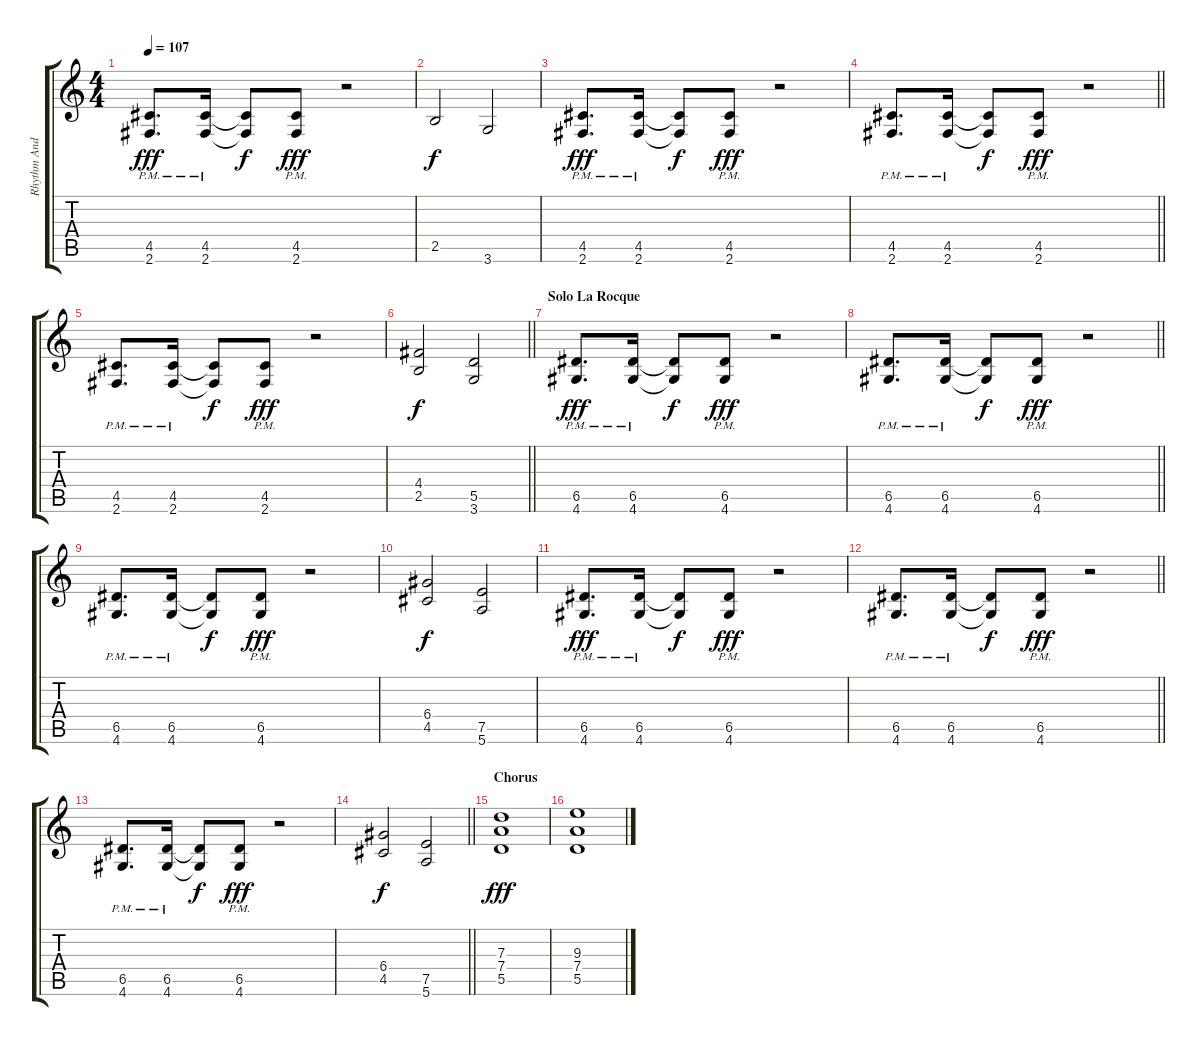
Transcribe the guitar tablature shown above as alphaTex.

\track ("Rhythm Andy LaRocque" "Rhythm And") {instrument distortionguitar}
\staff {score tabs}
\tuning (E4 B3 G3 D3 A2 E2) {hide}
\ts (4 4)
\tempo 107
\clef g2
\ks c
(4.5{pm} 2.6{pm}).8{d dy fff} (4.5{pm} 2.6{pm}).16 (4.5{t} 2.6{t}).8{dy f} (4.5{pm} 2.6{pm}).8{dy fff} r.2 |
2.5.2{dy f} 3.6.2 |
(4.5{pm} 2.6{pm}).8{d dy fff} (4.5{pm} 2.6{pm}).16 (4.5{t} 2.6{t}).8{dy f} (4.5{pm} 2.6{pm}).8{dy fff} r.2 |
\barLineRight lightlight
(4.5{pm} 2.6{pm}).8{d} (4.5{pm} 2.6{pm}).16 (4.5{t} 2.6{t}).8{dy f} (4.5{pm} 2.6{pm}).8{dy fff} r.2 |
(4.5{pm} 2.6{pm}).8{d} (4.5{pm} 2.6{pm}).16 (4.5{t} 2.6{t}).8{dy f} (4.5{pm} 2.6{pm}).8{dy fff} r.2 |
\barLineRight lightlight
(4.4 2.5).2{dy f} (5.5 3.6).2 |
\section ("" "Solo La Rocque")
(6.5{pm} 4.6{pm}).8{d dy fff} (6.5{pm} 4.6{pm}).16 (6.5{t} 4.6{t}).8{dy f} (6.5{pm} 4.6{pm}).8{dy fff} r.2 |
\barLineRight lightlight
(6.5{pm} 4.6{pm}).8{d} (6.5{pm} 4.6{pm}).16 (6.5{t} 4.6{t}).8{dy f} (6.5{pm} 4.6{pm}).8{dy fff} r.2 |
(6.5{pm} 4.6{pm}).8{d} (6.5{pm} 4.6{pm}).16 (6.5{t} 4.6{t}).8{dy f} (6.5{pm} 4.6{pm}).8{dy fff} r.2 |
(6.4 4.5).2{dy f} (7.5 5.6).2 |
(6.5{pm} 4.6{pm}).8{d dy fff} (6.5{pm} 4.6{pm}).16 (6.5{t} 4.6{t}).8{dy f} (6.5{pm} 4.6{pm}).8{dy fff} r.2 |
\barLineRight lightlight
(6.5{pm} 4.6{pm}).8{d} (6.5{pm} 4.6{pm}).16 (6.5{t} 4.6{t}).8{dy f} (6.5{pm} 4.6{pm}).8{dy fff} r.2 |
(6.5{pm} 4.6{pm}).8{d} (6.5{pm} 4.6{pm}).16 (6.5{t} 4.6{t}).8{dy f} (6.5{pm} 4.6{pm}).8{dy fff} r.2 |
\barLineRight lightlight
(6.4 4.5).2{dy f} (7.5 5.6).2 |
\section ("" "Chorus")
(7.3 7.4 5.5).1{dy fff} |
(9.3 7.4 5.5).1
